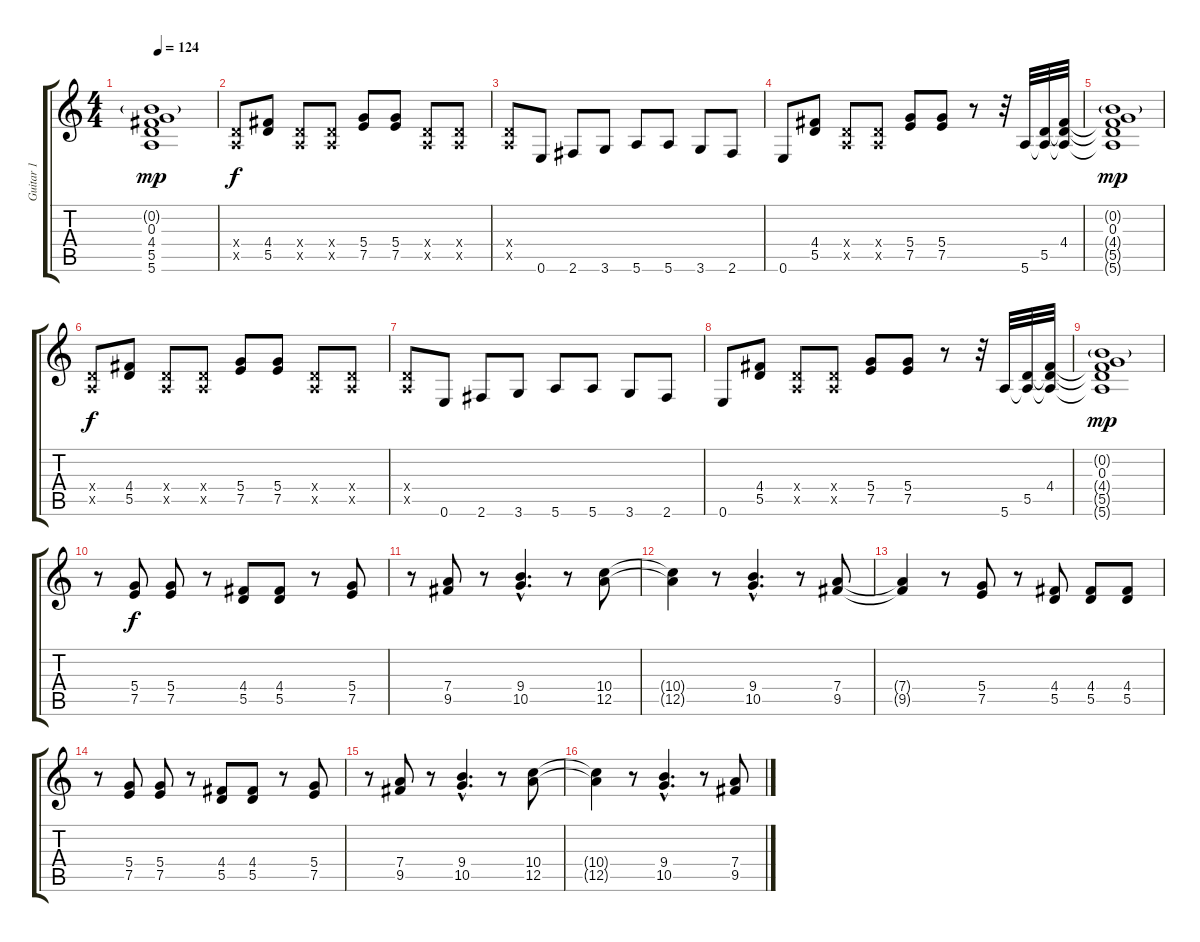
\track ("Guitar 1" "Guitar 1") {instrument overdrivenguitar}
\staff {score tabs}
\tuning (E4 B3 G3 D3 A2 E2) {hide}
\ts (4 4)
\tempo 124
\clef g2
\ks c
(0.2{g} 0.3 4.4{t} 5.5{t} 5.6{t}).1{dy mp} |
(0.4{x} 0.5{x}).8{dy f} (4.4 5.5).8 (0.4{x} 0.5{x}).8 (0.4{x} 0.5{x}).8 (5.4 7.5).8 (5.4 7.5).8 (0.4{x} 0.5{x}).8 (0.4{x} 0.5{x}).8 |
(0.4{x} 0.5{x}).8 0.6.8 2.6.8 3.6.8 5.6.8 5.6.8 3.6.8 2.6.8 |
0.6.8 (4.4 5.5).8 (0.4{x} 0.5{x}).8 (0.4{x} 0.5{x}).8 (5.4 7.5).8 (5.4 7.5).8 r.8 r.32 5.6.32 (5.5 5.6{t}).32 (4.4 5.5{t} 5.6{t}).32 |
(0.2{g} 0.3 4.4{t} 5.5{t} 5.6{t}).1{dy mp} |
(0.4{x} 0.5{x}).8{dy f} (4.4 5.5).8 (0.4{x} 0.5{x}).8 (0.4{x} 0.5{x}).8 (5.4 7.5).8 (5.4 7.5).8 (0.4{x} 0.5{x}).8 (0.4{x} 0.5{x}).8 |
(0.4{x} 0.5{x}).8 0.6.8 2.6.8 3.6.8 5.6.8 5.6.8 3.6.8 2.6.8 |
0.6.8 (4.4 5.5).8 (0.4{x} 0.5{x}).8 (0.4{x} 0.5{x}).8 (5.4 7.5).8 (5.4 7.5).8 r.8 r.32 5.6.32 (5.5 5.6{t}).32 (4.4 5.5{t} 5.6{t}).32 |
(0.2{g} 0.3 4.4{t} 5.5{t} 5.6{t}).1{dy mp} |
r.8 (5.4 7.5).8{dy f} (5.4 7.5).8 r.8 (4.4 5.5).8 (4.4 5.5).8 r.8 (5.4 7.5).8 |
r.8 (7.4 9.5).8 r.8 (9.4{hac} 10.5{hac}).4{d} r.8 (10.4 12.5).8 |
(10.4{t} 12.5{t}).4 r.8 (9.4{hac} 10.5{hac}).4{d} r.8 (7.4 9.5).8 |
(7.4{t} 9.5{t}).4 r.8 (5.4 7.5).8 r.8 (4.4 5.5).8 (4.4 5.5).8 (4.4 5.5).8 |
r.8 (5.4 7.5).8 (5.4 7.5).8 r.8 (4.4 5.5).8 (4.4 5.5).8 r.8 (5.4 7.5).8 |
r.8 (7.4 9.5).8 r.8 (9.4{hac} 10.5{hac}).4{d} r.8 (10.4 12.5).8 |
(10.4{t} 12.5{t}).4 r.8 (9.4{hac} 10.5{hac}).4{d} r.8 (7.4 9.5).8
